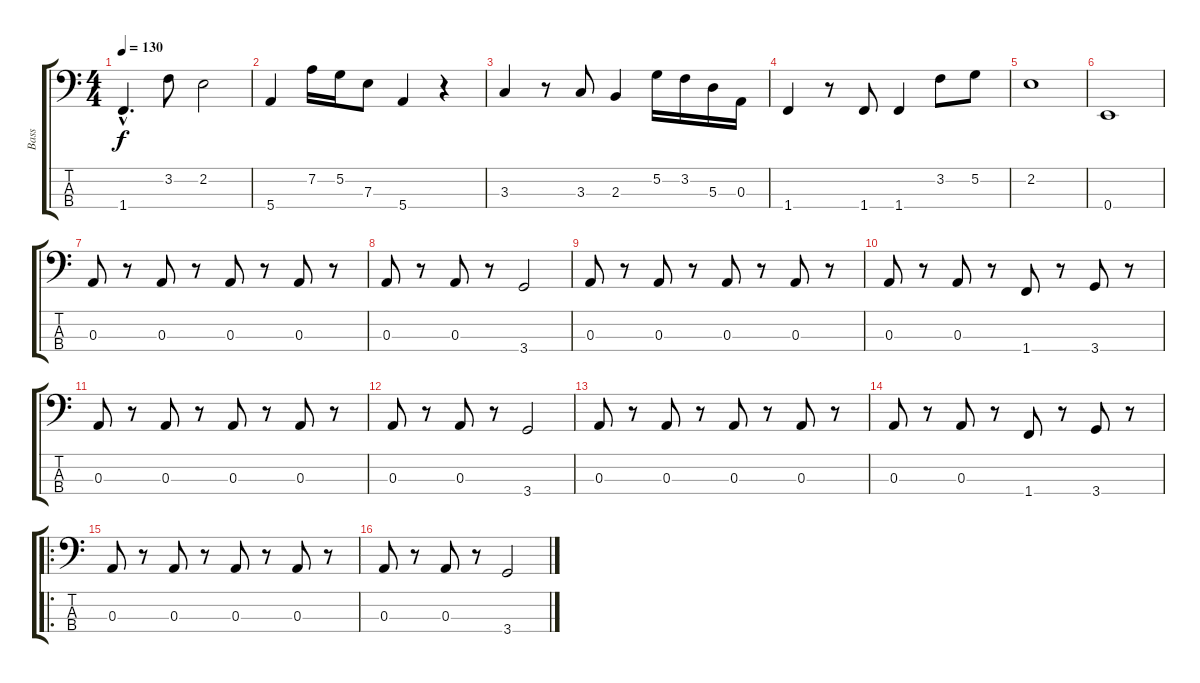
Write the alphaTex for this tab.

\track ("Bass" "Bass") {instrument electricbassfinger}
\staff {score tabs}
\tuning (G2 D2 A1 E1) {hide}
\ts (4 4)
\tempo 130
\clef f4
\ks c
1.4{hac}.4{d dy f} 3.2.8 2.2.2 |
5.4.4 7.2.16 5.2.16 7.3.8 5.4.4 r.4 |
3.3.4 r.8 3.3.8 2.3.4 5.2.16 3.2.16 5.3.16 0.3.16 |
1.4.4 r.8 1.4.8 1.4.4 3.2.8 5.2.8 |
2.2.1 |
0.4.1 |
0.3.8 r.8 0.3.8 r.8 0.3.8 r.8 0.3.8 r.8 |
0.3.8 r.8 0.3.8 r.8 3.4.2 |
0.3.8 r.8 0.3.8 r.8 0.3.8 r.8 0.3.8 r.8 |
0.3.8 r.8 0.3.8 r.8 1.4.8 r.8 3.4.8 r.8 |
0.3.8 r.8 0.3.8 r.8 0.3.8 r.8 0.3.8 r.8 |
0.3.8 r.8 0.3.8 r.8 3.4.2 |
0.3.8 r.8 0.3.8 r.8 0.3.8 r.8 0.3.8 r.8 |
0.3.8 r.8 0.3.8 r.8 1.4.8 r.8 3.4.8 r.8 |
\ro
0.3.8 r.8 0.3.8 r.8 0.3.8 r.8 0.3.8 r.8 |
0.3.8 r.8 0.3.8 r.8 3.4.2
